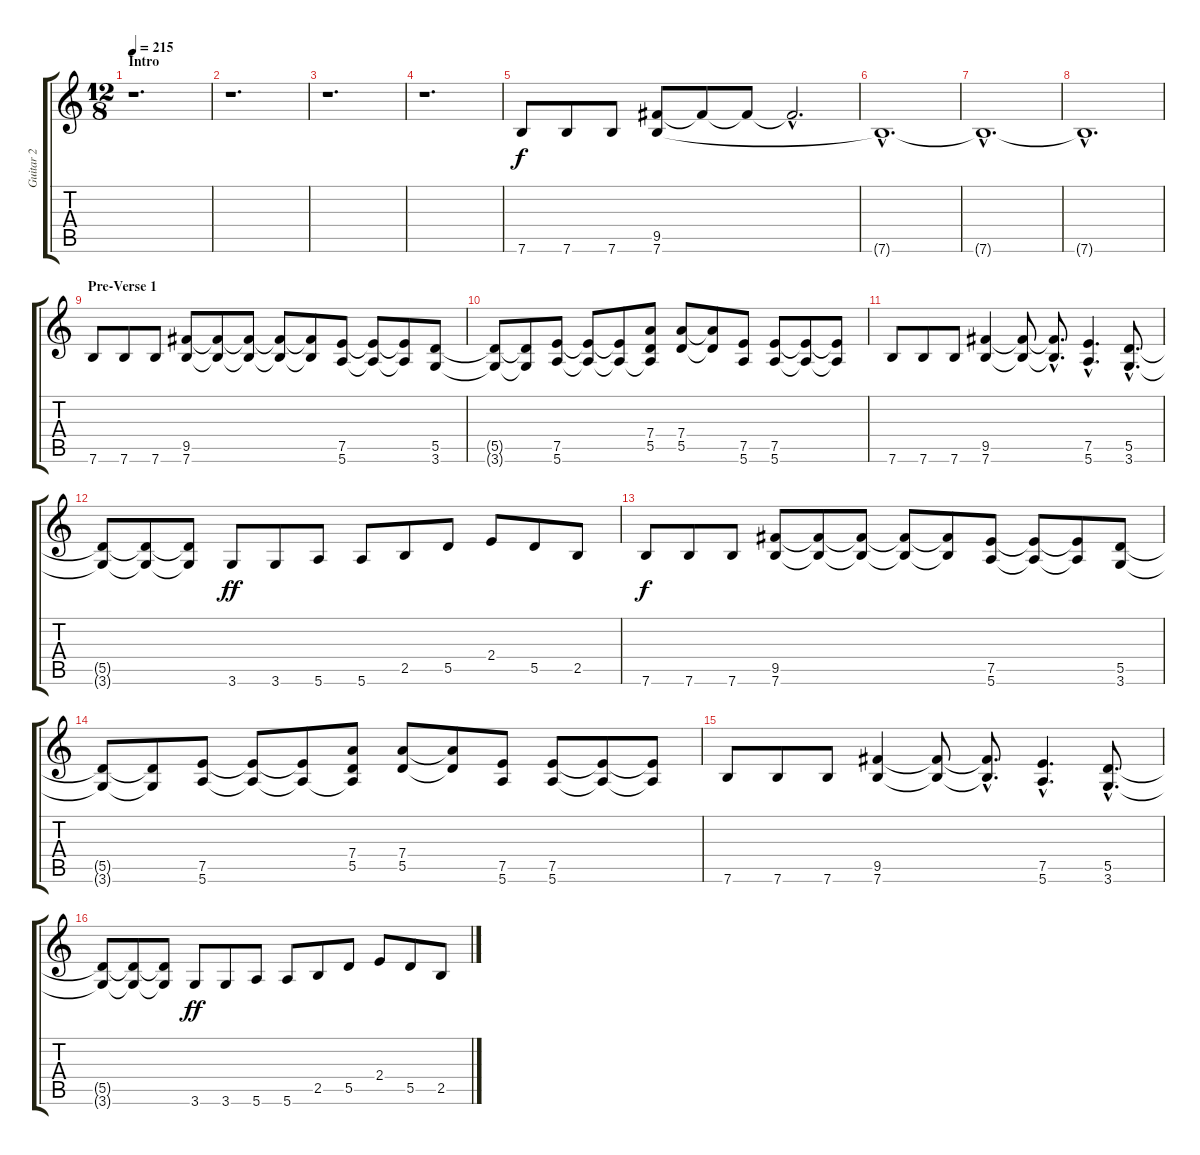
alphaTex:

\track ("Guitar 2" "Guitar 2") {instrument distortionguitar}
\staff {score tabs}
\tuning (E4 B3 G3 D3 A2 E2) {hide}
\ts (12 8)
\section ("" "Intro")
\tempo 215
\clef g2
\ks c
r.1{d dy f instrument distortionguitar} |
r.1{d} |
r.1{d} |
r.1{d} |
7.6.8 7.6.8 7.6.8 (9.5 7.6).8 9.5{t}.8 9.5{t}.8 9.5{hac t}.2{d} |
7.6{hac t}.1{d} |
7.6{hac t}.1{d} |
7.6{hac t}.1{d} |
\section ("" "Pre-Verse 1")
7.6.8 7.6.8 7.6.8 (9.5 7.6).8 (9.5{t} 7.6{t}).8 (9.5{t} 7.6{t}).8 (9.5{t} 7.6{t}).8 (9.5{t} 7.6{t}).8 (7.5 5.6).8 (7.5{t} 5.6{t}).8 (7.5{t} 5.6{t}).8 (5.5 3.6).8 |
(5.5{t} 3.6{t}).8 (5.5{t} 3.6{t}).8 (7.5 5.6).8 (7.5{t} 5.6{t}).8 (7.5{t} 5.6{t}).8 (7.4 5.5 5.6{t}).8 (7.4 5.5).8 (7.4{t} 5.5{t}).8 (7.5 5.6).8 (7.5 5.6).8 (7.5{t} 5.6{t}).8 (7.5{t} 5.6{t}).8 |
7.6.8 7.6.8 7.6.8 (9.5 7.6).4 (9.5{t} 7.6{t}).8 (9.5{hac t} 7.6{hac t}).8{d} (7.5{hac} 5.6{hac}).4{d} (5.5{hac} 3.6{hac}).8{d} |
(5.5{t} 3.6{t}).8 (5.5{t} 3.6{t}).8 (5.5{t} 3.6{t}).8 3.6.8{dy ff} 3.6.8 5.6.8 5.6.8 2.5.8 5.5.8 2.4.8 5.5.8 2.5.8 |
7.6.8{dy f} 7.6.8 7.6.8 (9.5 7.6).8 (9.5{t} 7.6{t}).8 (9.5{t} 7.6{t}).8 (9.5{t} 7.6{t}).8 (9.5{t} 7.6{t}).8 (7.5 5.6).8 (7.5{t} 5.6{t}).8 (7.5{t} 5.6{t}).8 (5.5 3.6).8 |
(5.5{t} 3.6{t}).8 (5.5{t} 3.6{t}).8 (7.5 5.6).8 (7.5{t} 5.6{t}).8 (7.5{t} 5.6{t}).8 (7.4 5.5 5.6{t}).8 (7.4 5.5).8 (7.4{t} 5.5{t}).8 (7.5 5.6).8 (7.5 5.6).8 (7.5{t} 5.6{t}).8 (7.5{t} 5.6{t}).8 |
7.6.8 7.6.8 7.6.8 (9.5 7.6).4 (9.5{t} 7.6{t}).8 (9.5{hac t} 7.6{hac t}).8{d} (7.5{hac} 5.6{hac}).4{d} (5.5{hac} 3.6{hac}).8{d} |
(5.5{t} 3.6{t}).8 (5.5{t} 3.6{t}).8 (5.5{t} 3.6{t}).8 3.6.8{dy ff} 3.6.8 5.6.8 5.6.8 2.5.8 5.5.8 2.4.8 5.5.8 2.5.8
